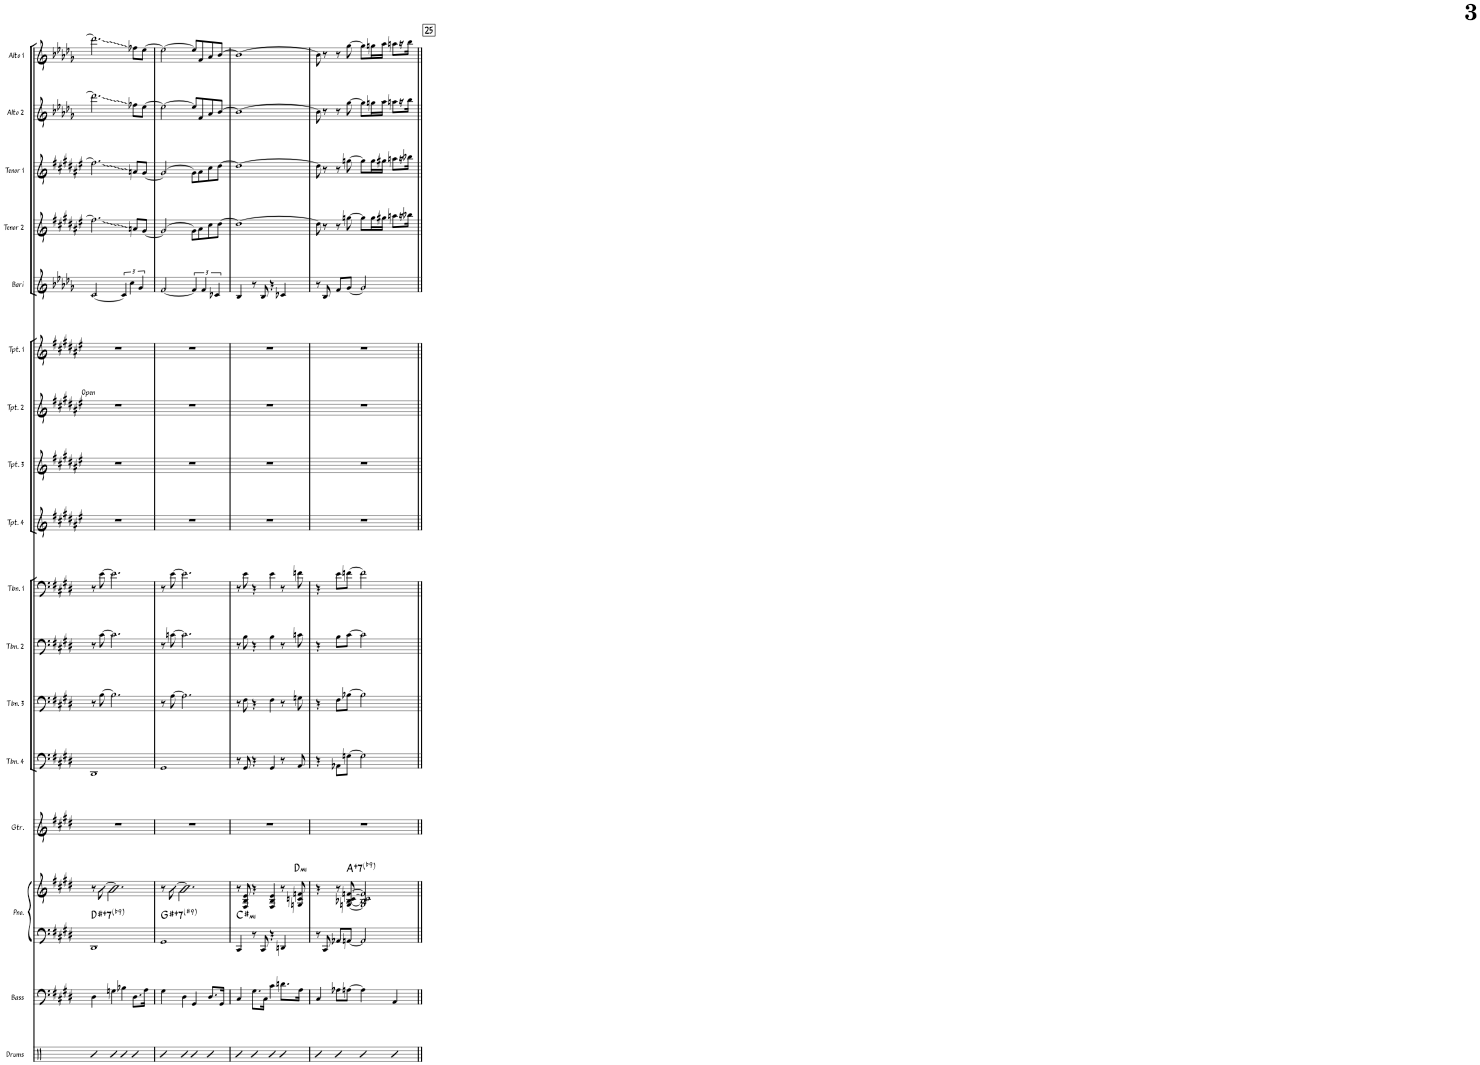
**kern	**kern	**kern	**kern	**harte	**kern	**kern	**kern	**kern	**kern	**kern	**kern	**kern	**kern	**kern	**kern	**kern	**kern	**kern
*part17	*part16	*part15	*part15	*part15	*part14	*part13	*part12	*part11	*part10	*part9	*part8	*part7	*part6	*part5	*part4	*part3	*part2	*part1
*staff18	*staff17	*staff16	*staff15	*	*staff14	*staff13	*staff12	*staff11	*staff10	*staff9	*staff8	*staff7	*staff6	*staff5	*staff4	*staff3	*staff2	*staff1
*I"Drums	*I"Bass	*I"Piano	*	*	*I"Guitar	*I"4th Trombone	*I"3rd Trombone	*I"2nd Trombone	*I"1st Trombone	*I"4th Bb Trumpet	*I"3rd Bb Trumpet	*I"2nd Bb Trumpet	*I"1st Bb Trumpet	*I"Eb Baritone Saxophone	*I"2nd Bb Tenor Saxophone	*I"1st Bb Tenor Saxophone	*I"2nd Eb Alto Saxophone	*I"1st Eb Alto Saxophone
*I'Drums	*I'Bass	*I'Pno.	*	*	*I'Gtr.	*I'Tbn. 4	*I'Tbn. 3	*I'Tbn. 2	*I'Tbn. 1	*I'Tpt. 4	*I'Tpt. 3	*I'Tpt. 2	*I'Tpt. 1	*I'Bari	*I'Tenor 2	*I'Tenor 1	*I'Alto 2	*I'Alto 1
!!LO:PB:g=z
*clefX	*clefF4	*clefF4	*clefG2	*	*clefG2	*clefF4	*clefF4	*clefF4	*clefF4	*clefG2	*clefG2	*clefG2	*clefG2	*clefG2	*clefG2	*clefG2	*clefG2	*clefG2
*	*Trd7c12	*	*	*	*	*	*	*	*	*Trd1c2	*Trd1c2	*Trd1c2	*Trd1c2	*Trd12c21	*Trd8c14	*Trd8c14	*Trd5c9	*Trd5c9
*k[]	*k[f#c#g#d#]	*k[f#c#g#d#]	*k[f#c#g#d#]	*	*k[f#c#g#d#]	*k[f#c#g#d#]	*k[f#c#g#d#]	*k[f#c#g#d#]	*k[f#c#g#d#]	*k[f#c#g#d#a#e#]	*k[f#c#g#d#a#e#]	*k[f#c#g#d#a#e#]	*k[f#c#g#d#a#e#]	*k[b-e-a-d-g-]	*k[f#c#g#d#a#e#]	*k[f#c#g#d#a#e#]	*k[b-e-a-d-g-]	*k[b-e-a-d-g-]
*M4/4	*M4/4	*M4/4	*M4/4	*	*M4/4	*M4/4	*M4/4	*M4/4	*M4/4	*M4/4	*M4/4	*M4/4	*M4/4	*M4/4	*M4/4	*M4/4	*M4/4	*M4/4
*met(c)	*met(c)	*met(c)	*met(c)	*	*met(c)	*met(c)	*met(c)	*met(c)	*met(c)	*met(c)	*met(c)	*met(c)	*met(c)	*met(c)	*met(c)	*met(c)	*met(c)	*met(c)
=21	=21	=21	=21	=21	=21	=21	=21	=21	=21	=21	=21	=21	=21	=21	=21	=21	=21	=21
!	!	!	!	!LO:H:kt=7	!	!	!	!	!	!	!	!LO:TX:a:t=Open	!	!	!	!	!	!
4R	4D#\	1DD#	8r	D#:aug(b7,b9)	1r	1DD#	8r	8r	8r	1r	1r	1r	1r	[2c/	2.ff#\]	2.ff#\]	2.ddd-\]	2.ddd-\]
.	.	.	[8b\	.	.	.	[8B\	[8c#\	[8e\	.	.	.	.	.	.	.	.	.
4R	4Gn\	.	2.b\]	.	.	.	2.B\]	2.c#\]	2.e\]	.	.	.	.	.	.	.	.	.
4R	4B-X\	.	.	.	.	.	.	.	.	.	.	.	.	6c/]	.	.	.	.
.	.	.	.	.	.	.	.	.	.	.	.	.	.	6cc\	.	.	.	.
4R	8.D#\L	.	.	.	.	.	.	.	.	.	.	.	.	.	8an/L	8an/L	8ff-X\L	8ff-X\L
.	.	.	.	.	.	.	.	.	.	.	.	.	.	6g-/	.	.	.	.
.	.	.	.	.	.	.	.	.	.	.	.	.	.	.	[8g#/J	[8g#/J	[8ee-\J	[8ee-\J
.	16A\Jk	.	.	.	.	.	.	.	.	.	.	.	.	.	.	.	.	.
=22	=22	=22	=22	=22	=22	=22	=22	=22	=22	=22	=22	=22	=22	=22	=22	=22	=22	=22
!	!	!	!	!LO:H:kt=7	!	!	!	!	!	!	!	!	!	!	!	!	!	!
4R	4G#\	1GG#	8r	G#:aug(b7,#9)	1r	1GG#	8r	8r	8r	1r	1r	1r	1r	[2f/	2g#/_	2g#/_	2ee-\_	2ee-\_
.	.	.	[8b\	.	.	.	[8A\	[8cn\	[8e\	.	.	.	.	.	.	.	.	.
4R	4D#\	.	2.b\]	.	.	.	2.A\]	2.c\]	2.e\]	.	.	.	.	.	.	.	.	.
4R	4GG#/	.	.	.	.	.	.	.	.	.	.	.	.	6f/]	8g#\L]	8g#\L]	8ee-/L]	8ee-/L]
.	.	.	.	.	.	.	.	.	.	.	.	.	.	.	8a#\	8a#\	8f/	8f/
.	.	.	.	.	.	.	.	.	.	.	.	.	.	6f/	.	.	.	.
4R	8.D#/L	.	.	.	.	.	.	.	.	.	.	.	.	.	8cc#\	8cc#\	8a-/	8a-/
.	.	.	.	.	.	.	.	.	.	.	.	.	.	6c-X/	.	.	.	.
.	.	.	.	.	.	.	.	.	.	.	.	.	.	.	[8dd#\J	[8dd#\J	[8b-/J	[8b-/J
.	16GG#/Jk	.	.	.	.	.	.	.	.	.	.	.	.	.	.	.	.	.
=23	=23	=23	=23	=23	=23	=23	=23	=23	=23	=23	=23	=23	=23	=23	=23	=23	=23	=23
!	!	!	!	!LO:H:kt=mi	!	!	!	!	!	!	!	!	!	!	!	!	!	!
4R	4C#/	4CC#/	8r	C#:min	1r	8r	8r	8r	8r	1r	1r	1r	1r	4B-/	1dd#_	1dd#_	1b-_	1b-_
.	.	.	8F#/ 8B/ 8e/	.	.	8GG#/	8F#\	8B\	8e\	.	.	.	.	.	.	.	.	.
4R	8.G#\L	8r	4r	.	.	4r	4r	4r	4r	.	.	.	.	8r	.	.	.	.
.	.	8CC#/	.	.	.	.	.	.	.	.	.	.	.	8B-/	.	.	.	.
.	16C#\Jk	.	.	.	.	.	.	.	.	.	.	.	.	.	.	.	.	.
4R	4c#\	4r	4F#/ 4B/ 4e/	.	.	4GG#/	4F#\	4B\	4e\	.	.	.	.	4r	.	.	.	.
4R	8.dn\L	4DDn/	8r	.	.	8r	8r	8r	8r	.	.	.	.	4c-X/	.	.	.	.
!	!	!	!	!LO:H:kt=mi	!	!	!	!	!	!	!	!	!	!	!	!	!	!
.	.	.	8Gn/ 8cn/ 8fn/	D:min	.	8AA/	8Gn\	8cn\	8fn\	.	.	.	.	.	.	.	.	.
.	16A\Jk	.	.	.	.	.	.	.	.	.	.	.	.	.	.	.	.	.
!!LO:REH:place=s1:a:B:rj:fs=14:t=25
=24	=24	=24	=24	=24	=24	=24	=24	=24	=24	=24	=24	=24	=24	=24	=24	=24	=24	=24
4R	4C#/	8r	4r	.	1r	4r	4r	4r	4r	1r	1r	1r	1r	8r	8dd#\]	8dd#\]	8b-\]	8b-\]
.	.	8CC#/	.	.	.	.	.	.	.	.	.	.	.	8B-/	8r	8r	8r	8r
4R	8A-X\L	8AA-X/L	8r	.	.	8AA-X\L	8F#\L	8B\L	8e\L	.	.	.	.	8f/L	8r	8r	8r	8r
!	!	!	!	!LO:H:kt=7	!	!	!	!	!	!	!	!	!	!	!	!	!	!
.	[8An\J	[8AAn/J	[8Gn/ [8B-X/ [8c#/ [8fn/	A:aug(b7,b9)	.	[8Gn\J	[8B-X\J	[8c#\J	[8fn\J	.	.	.	.	[8g-/J	[8ggn\	[8ggn\	[8gg-\	[8gg-\
4R	4A\]	2AA/]	2G/] 2B-/] 2c#/] 2f/]	.	.	2G\]	2B-\]	2c#\]	2f\]	.	.	.	.	2g-/]	8gg\L]	8gg\L]	8gg-\L]	8gg-\L]
.	.	.	.	.	.	.	.	.	.	.	.	.	.	.	16gg\L	16gg\L	16ggn\L	16ggn\L
.	.	.	.	.	.	.	.	.	.	.	.	.	.	.	16gg#X\JJ	16gg#X\JJ	16aa-\JJ	16aa-\JJ
4R	4AA/	.	.	.	.	.	.	.	.	.	.	.	.	.	8aan\L	8aan\L	8aan\L	8aan\L
.	.	.	.	.	.	.	.	.	.	.	.	.	.	.	16r	16r	16r	16r
.	.	.	.	.	.	.	.	.	.	.	.	.	.	.	16bb-X\JL	16bb-X\JL	16bb-\JL	16bb-\JL
=||	=||	=||	=||	=||	=||	=||	=||	=||	=||	=||	=||	=||	=||	=||	=||	=||	=||	=||
*-	*-	*-	*-	*-	*-	*-	*-	*-	*-	*-	*-	*-	*-	*-	*-	*-	*-	*-
